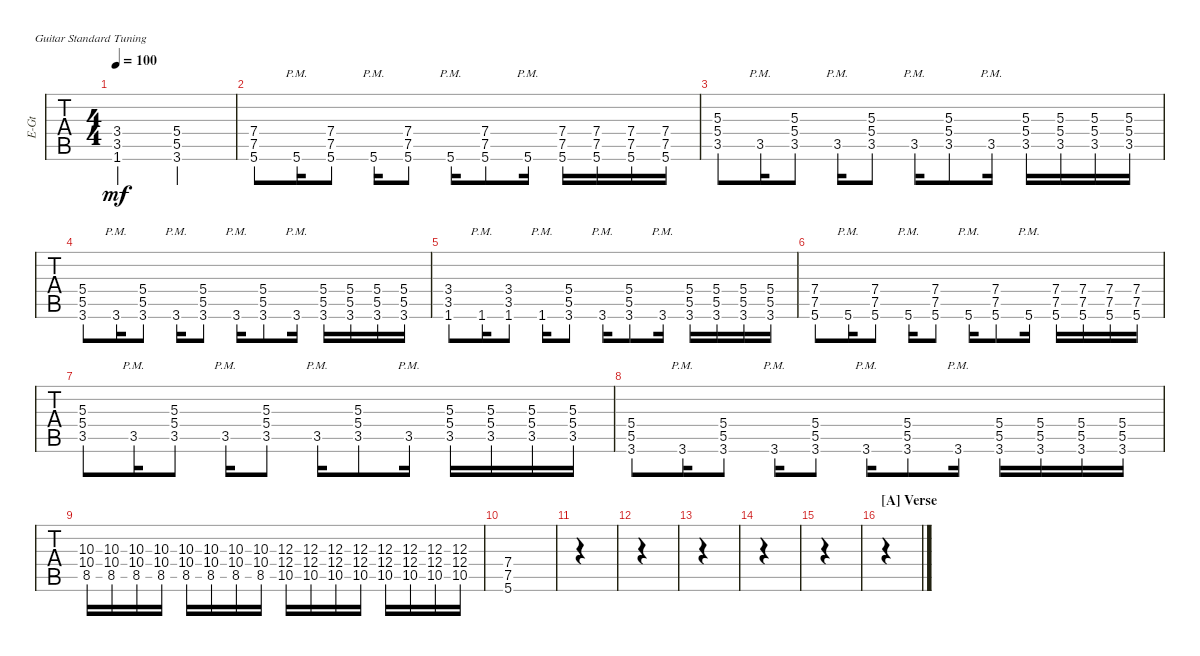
\defaultSystemsLayout 4
\bracketExtendMode groupsimilarinstruments
\otherSystemsTrackNameOrientation horizontal
\track ("David" "E-Gt") {instrument distortionguitar}
\staff {tabs}
\tuning (E4 B3 G3 D3 A2 E2)
\ts (4 4)
\tempo 100
\clef g2
\ks c
(1.6 3.5 3.4).2{dy mf} (3.6 5.5 5.4).2 |
(5.6 7.5 7.4).8 5.6{pm}.16 (5.6 7.5 7.4).8 5.6{pm}.16 (5.6 7.4 7.5).8 5.6{pm}.16 (5.6 7.5 7.4).8 5.6{pm}.16 (5.6 7.5 7.4).16 (5.6 7.5 7.4).16 (5.6 7.5 7.4).16 (5.6 7.5 7.4).16 |
(3.5 5.4 5.3).8 3.5{pm}.16 (3.5 5.4 5.3).8 3.5{pm}.16 (3.5 5.4 5.3).8 3.5{pm}.16 (3.5 5.4 5.3).8 3.5{pm}.16 (3.5 5.4 5.3).16 (5.4 3.5 5.3).16 (5.4 3.5 5.3).16 (5.4 3.5 5.3).16 |
(3.6 5.5 5.4).8 3.6{pm}.16 (3.6 5.5 5.4).8 3.6{pm}.16 (3.6 5.5 5.4).8 3.6{pm}.16 (3.6 5.5 5.4).8 3.6{pm}.16 (3.6 5.5 5.4).16 (3.6 5.4 5.5).16 (3.6 5.4 5.5).16 (3.6 5.4 5.5).16 |
(1.6 3.5 3.4).8 1.6{pm}.16 (1.6 3.5 3.4).8 1.6{pm}.16 (3.6 5.5 5.4).8 3.6{pm}.16 (3.6 5.5 5.4).8 3.6{pm}.16 (3.6 5.5 5.4).16 (3.6 5.5 5.4).16 (3.6 5.5 5.4).16 (3.6 5.5 5.4).16 |
(5.6 7.5 7.4).8 5.6{pm}.16 (5.6 7.5 7.4).8 5.6{pm}.16 (5.6 7.4 7.5).8 5.6{pm}.16 (5.6 7.5 7.4).8 5.6{pm}.16 (5.6 7.5 7.4).16 (5.6 7.5 7.4).16 (5.6 7.5 7.4).16 (5.6 7.5 7.4).16 |
(3.5 5.4 5.3).8 3.5{pm}.16 (3.5 5.4 5.3).8 3.5{pm}.16 (3.5 5.4 5.3).8 3.5{pm}.16 (3.5 5.4 5.3).8 3.5{pm}.16 (3.5 5.4 5.3).16 (5.4 3.5 5.3).16 (5.4 3.5 5.3).16 (5.4 3.5 5.3).16 |
(3.6 5.5 5.4).8 3.6{pm}.16 (3.6 5.5 5.4).8 3.6{pm}.16 (3.6 5.5 5.4).8 3.6{pm}.16 (3.6 5.5 5.4).8 3.6{pm}.16 (3.6 5.5 5.4).16 (3.6 5.4 5.5).16 (3.6 5.4 5.5).16 (3.6 5.4 5.5).16 |
(8.5 10.4 10.3).16 (8.5 10.3 10.4).16 (8.5 10.4 10.3).16 (8.5 10.4 10.3).16 (8.5 10.4 10.3).16 (8.5 10.4 10.3).16 (8.5 10.4 10.3).16 (8.5 10.4 10.3).16 (10.5 12.4 12.3).16 (10.5 12.4 12.3).16 (10.5 12.4 12.3).16 (10.5 12.4 12.3).16 (10.5 12.4 12.3).16 (10.5 12.4 12.3).16 (10.5 12.4 12.3).16 (10.5 12.4 12.3).16 |
(7.5 5.6 7.4).1 |
|
|
|
|
|
\section ("A" "Verse")
